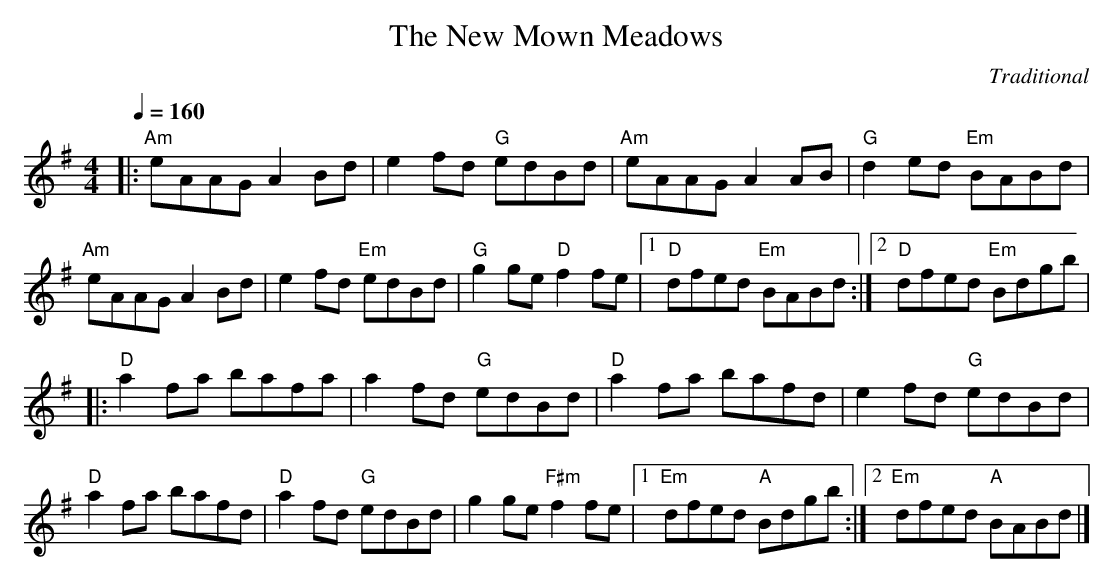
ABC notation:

X:1
T:The New Mown Meadows
C:Traditional
L:1/8
Q:1/4=160
M:4/4
K:G
|: "Am" eAAG A2 Bd | e2 fd "G" edBd | "Am" eAAG A2 AB | "G" d2 ed "Em" BABd |$
   "Am" eAAG A2 Bd | e2 fd "Em" edBd | "G" g2 ge "D" f2 fe |1 "D" dfed "Em" BABd :|2 "D" dfed "Em" Bdgb |$
|: "D" a2 fa bafa | a2 fd "G" edBd | "D" a2 fa bafd | e2 fd "G" edBd |$
   "D" a2 fa bafd | "D" a2 fd "G" edBd | g2 ge "F#m" f2 fe |1 "Em" dfed "A" Bdgb :|2 "Em" dfed "A" BABd |]
